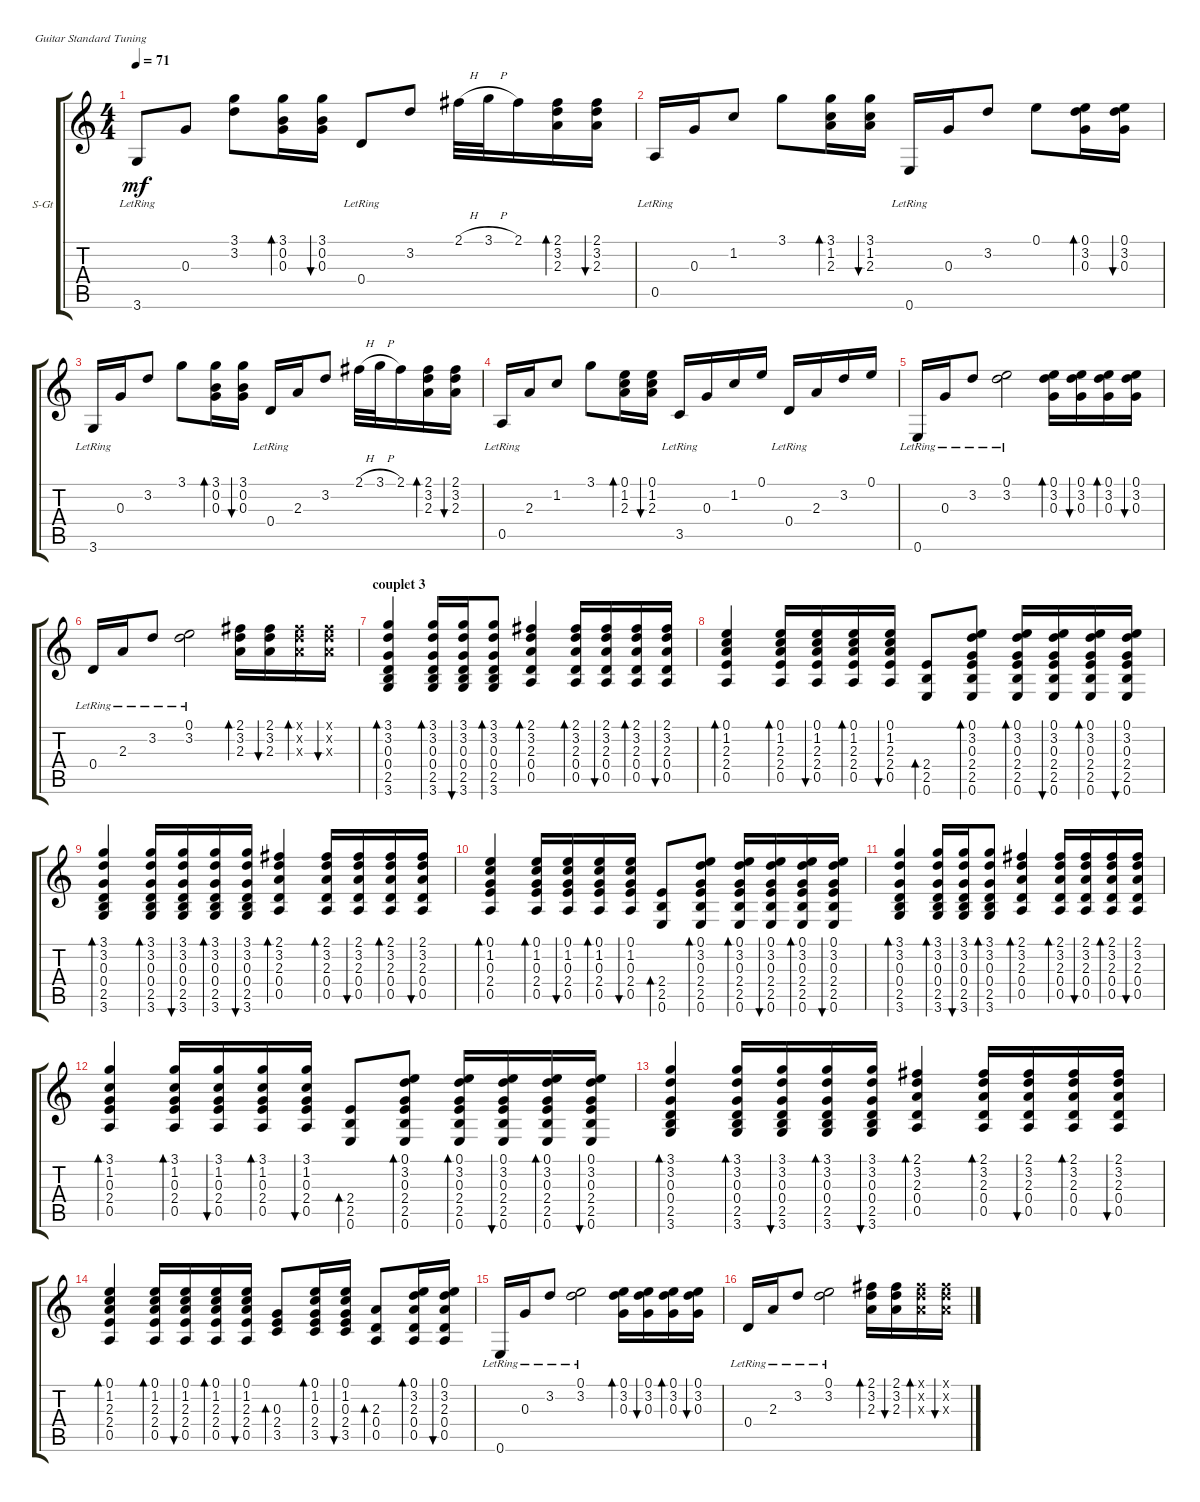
\defaultSystemsLayout 4
\bracketExtendMode groupsimilarinstruments
\firstSystemTrackNameOrientation horizontal
\otherSystemsTrackNameOrientation horizontal
\track ("Steel Guitar" "S-Gt") {instrument acousticguitarsteel}
\staff {score tabs}
\tuning (E4 B3 G3 D3 A2 E2)
\ts (4 4)
\tempo 71
\clef g2
\ks c
3.6{lr}.8{dy mf} 0.3.8 (3.1 3.2).8 (0.3 0.2 3.1).16{bd 30} (0.3 0.2 3.1).16{bu 30} 0.4{lr}.8 3.2.8 2.1{h}.32 3.1{h}.32 2.1.16 (2.3 3.2 2.1).16{bd 30} (2.3 3.2 2.1).16{bu 30} |
0.5{lr}.16 0.3.16 1.2.8 3.1.8 (2.3 1.2 3.1).16{bd 30} (2.3 1.2 3.1).16{bu 30} 0.6{lr}.16 0.3.16 3.2.8 0.1.8 (0.3 3.2 0.1).16{bd 30} (0.3 3.2 0.1).16{bu 30} |
3.6{lr}.16 0.3.16 3.2.8 3.1.8 (0.3 0.2 3.1).16{bd 30} (0.3 0.2 3.1).16{bu 30} 0.4{lr}.16 2.3.16 3.2.8 2.1{h}.32 3.1{h}.32 2.1.16 (2.3 3.2 2.1).16{bd 30} (2.3 3.2 2.1).16{bu 30} |
0.5{lr}.16 2.3.16 1.2.8 3.1.8 (2.3 1.2 0.1).16{bd 30} (2.3 1.2 0.1).16{bu 30} 3.5{lr}.16 0.3.16 1.2.16 0.1.16 0.4{lr}.16 2.3.16 3.2.16 0.1.16 |
0.6{lr}.16 0.3{lr}.16 3.2{lr}.8 (0.1{lr} 3.2).2 (0.3 3.2 0.1).16{bd 30} (0.3 3.2 0.1).16{bu 30} (0.3 3.2 0.1).16{bd 30} (0.3 3.2 0.1).16{bu 30} |
0.4{lr}.16 2.3{lr}.16 3.2{lr}.8 (0.1{lr} 3.2).2 (2.3 3.2 2.1).16{bd 30} (2.3 3.2 2.1).16{bu 30} (2.3{x} 3.2{x} 2.1{x}).16{bd 30} (2.3{x} 3.2{x} 2.1{x}).16{bu 30} |
\section ("" "couplet 3")
(3.6 2.5 0.4 3.1 3.2 0.3).4{bd 30} (3.6 2.5 0.4 0.3 3.1 3.2).16{bd 30} (0.4 0.3 3.1 3.2 2.5 3.6).16{bu 30} (3.6 2.5 0.4 0.3 3.1 3.2).8{bd 30} (0.5 0.4 2.1 3.2 2.3).4{bd 30} (0.5 0.4 2.3 2.1 3.2).16{bd 30} (0.4 2.3 2.1 3.2 0.5).16{bu 30} (0.5 0.4 2.3 2.1 3.2).16{bd 30} (0.4 2.3 2.1 3.2 0.5).16{bu 30} |
(0.5 2.4 0.1 1.2 2.3).4{bd 30} (0.5 2.4 2.3 0.1 1.2).16{bd 30} (2.4 2.3 0.1 1.2 0.5).16{bu 30} (0.5 2.4 2.3 0.1 1.2).16{bd 30} (2.4 2.3 0.1 1.2 0.5).16{bu 30} (2.5 2.4 0.6).8{bd 30} (2.5 2.4 0.3 0.1 3.2 0.6).8{bd 30} (2.5 2.4 0.3 0.1 3.2 0.6).16{bd 30} (2.4 0.3 0.1 3.2 2.5 0.6).16{bu 30} (2.5 2.4 0.3 0.1 3.2 0.6).16{bd 30} (2.4 0.3 0.1 3.2 2.5 0.6).16{bu 30} |
(3.6 2.5 0.4 3.1 3.2 0.3).4{bd 30} (3.6 2.5 0.4 0.3 3.1 3.2).16{bd 30} (0.4 0.3 3.1 3.2 2.5 3.6).16{bu 30} (3.6 2.5 0.4 0.3 3.1 3.2).16{bd 30} (0.4 0.3 3.1 3.2 2.5 3.6).16{bu 30} (0.5 0.4 2.1 3.2 2.3).4{bd 30} (0.5 0.4 2.3 2.1 3.2).16{bd 30} (0.4 2.3 2.1 3.2 0.5).16{bu 30} (0.5 0.4 2.3 2.1 3.2).16{bd 30} (0.4 2.3 2.1 3.2 0.5).16{bu 30} |
(0.5 2.4 0.1 1.2 0.3).4{bd 30} (0.5 2.4 0.3 0.1 1.2).16{bd 30} (2.4 0.3 0.1 1.2 0.5).16{bu 30} (0.5 2.4 0.3 0.1 1.2).16{bd 30} (2.4 0.3 0.1 1.2 0.5).16{bu 30} (2.5 2.4 0.6).8{bd 30} (2.5 2.4 0.3 0.1 3.2 0.6).8{bd 30} (2.5 2.4 0.3 0.1 3.2 0.6).16{bd 30} (2.4 0.3 0.1 3.2 2.5 0.6).16{bu 30} (2.5 2.4 0.3 0.1 3.2 0.6).16{bd 30} (2.4 0.3 0.1 3.2 2.5 0.6).16{bu 30} |
(3.6 2.5 0.4 3.1 3.2 0.3).4{bd 30} (3.6 2.5 0.4 0.3 3.1 3.2).16{bd 30} (0.4 0.3 3.1 3.2 2.5 3.6).16{bu 30} (3.6 2.5 0.4 0.3 3.1 3.2).8{bd 30} (0.5 0.4 2.1 3.2 2.3).4{bd 30} (0.5 0.4 2.3 2.1 3.2).16{bd 30} (0.4 2.3 2.1 3.2 0.5).16{bu 30} (0.5 0.4 2.3 2.1 3.2).16{bd 30} (0.4 2.3 2.1 3.2 0.5).16{bu 30} |
(0.5 2.4 3.1 1.2 0.3).4{bd 30} (0.5 2.4 0.3 3.1 1.2).16{bd 30} (2.4 0.3 3.1 1.2 0.5).16{bu 30} (0.5 2.4 0.3 3.1 1.2).16{bd 30} (2.4 0.3 3.1 1.2 0.5).16{bu 30} (2.5 2.4 0.6).8{bd 30} (2.5 2.4 0.3 0.1 3.2 0.6).8{bd 30} (2.5 2.4 0.3 0.1 3.2 0.6).16{bd 30} (2.4 0.3 0.1 3.2 2.5 0.6).16{bu 30} (2.5 2.4 0.3 0.1 3.2 0.6).16{bd 30} (2.4 0.3 0.1 3.2 2.5 0.6).16{bu 30} |
(3.6 2.5 0.4 3.1 3.2 0.3).4{bd 30} (3.6 2.5 0.4 0.3 3.1 3.2).16{bd 30} (0.4 0.3 3.1 3.2 2.5 3.6).16{bu 30} (3.6 2.5 0.4 0.3 3.1 3.2).16{bd 30} (0.4 0.3 3.1 3.2 2.5 3.6).16{bu 30} (0.5 0.4 2.1 3.2 2.3).4{bd 30} (0.5 0.4 2.3 2.1 3.2).16{bd 30} (0.4 2.3 2.1 3.2 0.5).16{bu 30} (0.5 0.4 2.3 2.1 3.2).16{bd 30} (0.4 2.3 2.1 3.2 0.5).16{bu 30} |
(0.5 2.4 0.1 1.2 2.3).4{bd 30} (0.5 2.4 2.3 0.1 1.2).16{bd 30} (2.4 2.3 0.1 1.2 0.5).16{bu 30} (0.5 2.4 2.3 0.1 1.2).16{bd 30} (2.4 2.3 0.1 1.2 0.5).16{bu 30} (3.5 2.4 0.3).8{bd 30} (3.5 2.4 0.3 0.1 1.2).16{bd 30} (2.4 0.3 0.1 1.2 3.5).16{bu 30} (0.5 0.4 2.3).8{bd 30} (0.5 0.4 2.3 0.1 3.2).16{bd 30} (0.4 2.3 0.1 3.2 0.5).16{bu 30} |
0.6{lr}.16 0.3{lr}.16 3.2{lr}.8 (0.1{lr} 3.2).2 (0.3 3.2 0.1).16{bd 30} (0.3 3.2 0.1).16{bu 30} (0.3 3.2 0.1).16{bd 30} (0.3 3.2 0.1).16{bu 30} |
0.4{lr}.16 2.3{lr}.16 3.2{lr}.8 (0.1{lr} 3.2).2 (2.3 3.2 2.1).16{bd 30} (2.3 3.2 2.1).16{bu 30} (2.3{x} 3.2{x} 2.1{x}).16{bd 30} (2.3{x} 3.2{x} 2.1{x}).16{bu 30}
